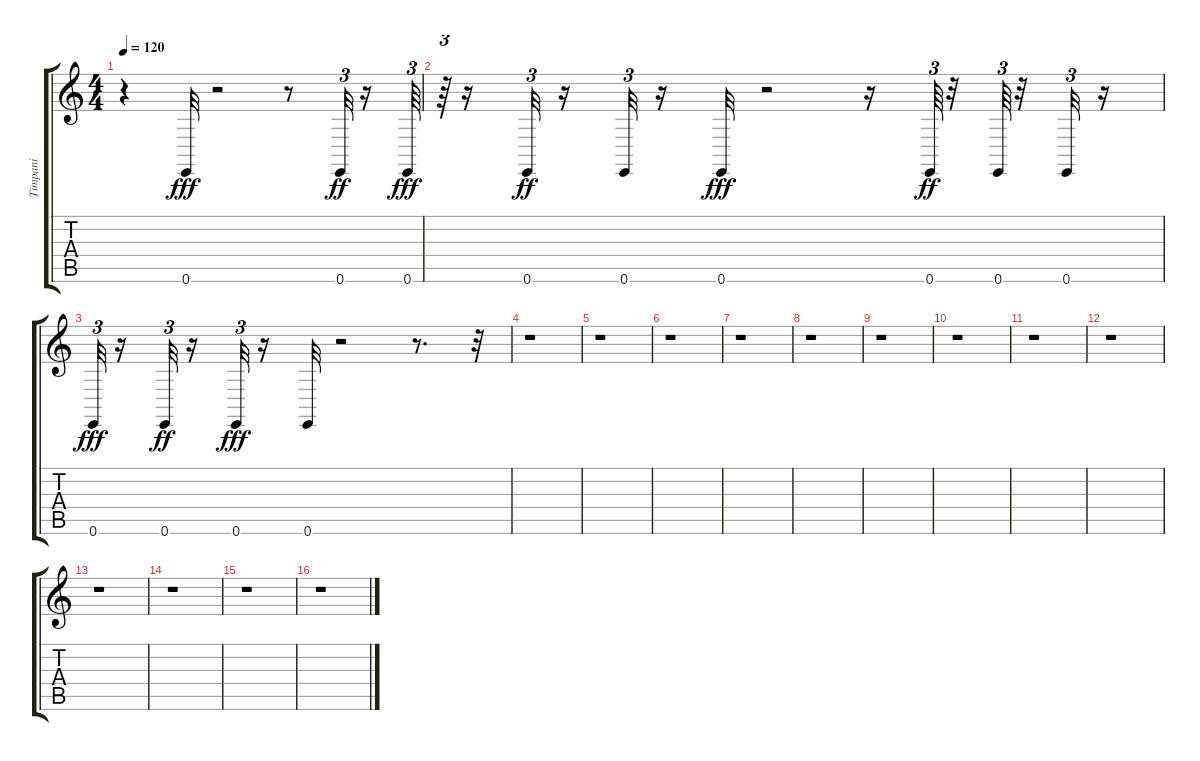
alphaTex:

\track ("Timpani" "Timpani") {instrument timpani}
\staff {score tabs}
\tuning (E4 B3 G3 D3 A2 E2) {hide}
\ts (4 4)
\tempo 120
\clef g2
\ks c
r.4{dy fff instrument timpani} 0.6.32 r.2 r.8 0.6.32{tu (3 2) dy ff} r.16 0.6.64{tu (3 2) dy fff} |
r.64{tu (3 2)} r.16 0.6.32{tu (3 2) dy ff} r.16 0.6.32{tu (3 2)} r.16 0.6.32{dy fff} r.2 r.16 0.6.64{tu (3 2) dy ff} r.32 0.6.64{tu (3 2)} r.32 0.6.32{tu (3 2)} r.16 |
0.6.32{tu (3 2) dy fff} r.16 0.6.32{tu (3 2) dy ff} r.16 0.6.32{tu (3 2) dy fff} r.16 0.6.32 r.2 r.8{d} r.32 |
r.1 |
r.1 |
r.1 |
r.1 |
r.1 |
r.1 |
r.1 |
r.1 |
r.1 |
r.1 |
r.1 |
r.1 |
r.1
